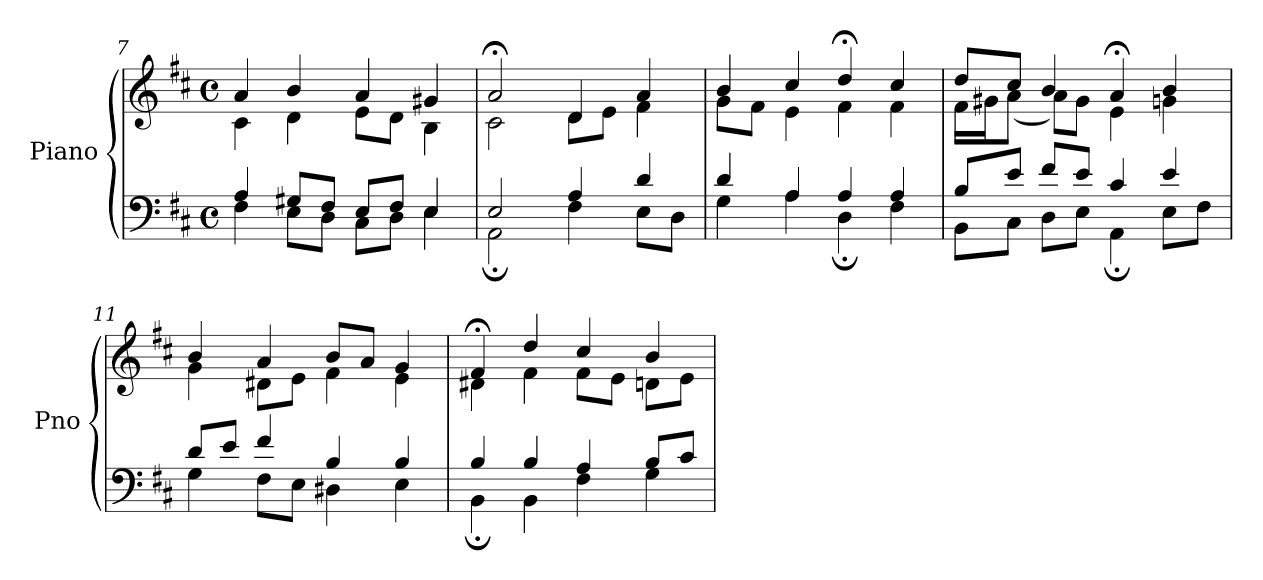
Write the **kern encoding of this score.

**kern	**kern
*part1	*part1
*staff2	*staff1
*I"Piano	*
*I'Pno	*
*clefF4	*clefG2
*k[f#c#]	*k[f#c#]
*M4/4	*M4/4
*met(c)	*met(c)
=7	=7
*^	*^
4A/	4F#\	4a/	4c#\
8G#X/L	8E\L	4b/	4d\
8F#/J	8D\J	.	.
8E/L	8C#\L	4a/	8e\L
8F#/J	8D\J	.	8d\J
4E/	4E\	4g#X/	4B\
=8	=8	=8	=8
2E/	2AA;\	2a;</	2c#\
4A/	4F#\	4d/	8d\L
.	.	.	8e\J
4d/	8E\L	4a/	4f#\
.	8D\J	.	.
=9	=9	=9	=9
4d/	4G\	4b/	8g\L
.	.	.	8f#\J
4A/	4A\	4cc#/	4e\
4A/	4D;\	4dd;</	4f#\
4A/	4F#\	4cc#/	4f#\
=10	=10	=10	=10
8B/L	8BB\L	8dd/L	16f#\LL
.	.	.	16g#X\J
8e/J	8C#\J	8cc#/J	(<8a\J
8f#/L	8D\L	4b/	8a\L)
8e/J	8E\J	.	8g#\J
4c#/	4AA;\	4a;</	4e\
4e/	8E\L	4b/	4gn\
.	8F#\J	.	.
=11	=11	=11	=11
8d/L	4G\	4b/	4g\
8e/J	.	.	.
4f#/	8F#\L	4a/	8d#X\L
.	8E\J	.	8e\J
4B/	4D#X\	8b/L	4f#\
.	.	8a/J	.
4B/	4E\	4g/	4e\
=12	=12	=12	=12
4B/	4BB;\	4f#;</	4d#X\
4B/	4BB\	4dd/	4f#\
4A/	4F#\	4cc#/	8f#\L
.	.	.	8e\J
8B/L	4G\	4b/	8dn\L
8c#/J	.	.	8e\J
*v	*v	*	*
*	*v	*v
=	=
*-	*-
